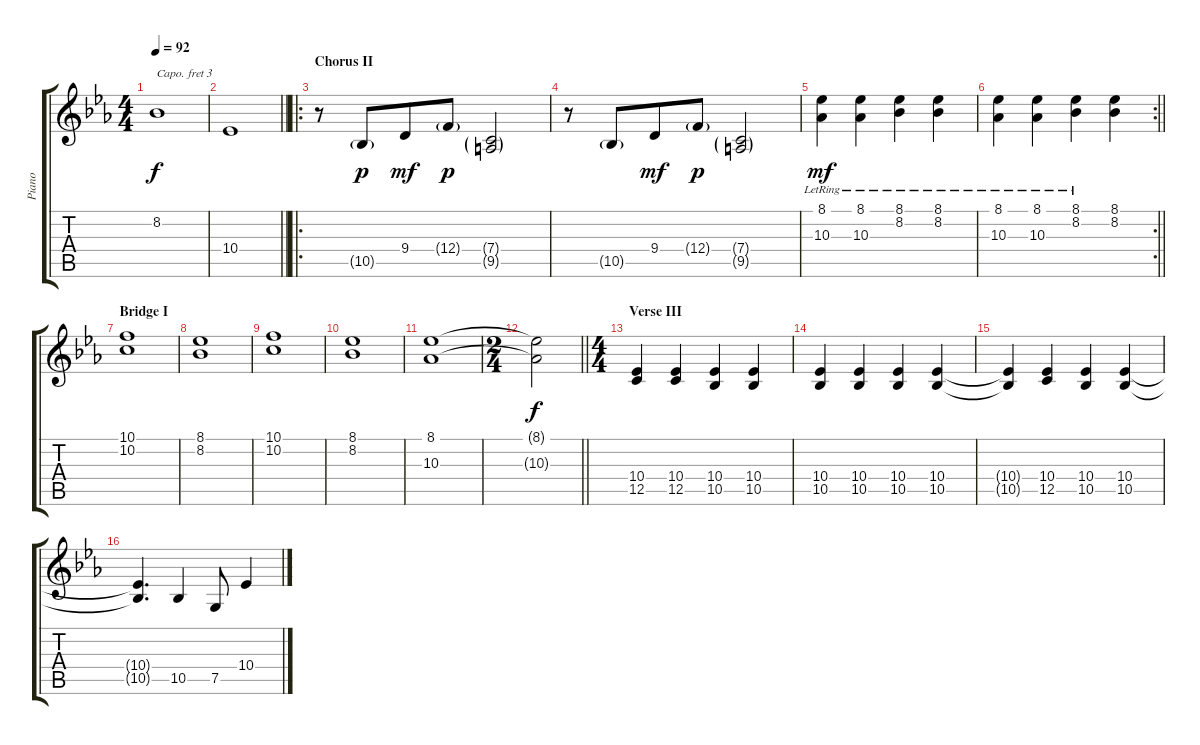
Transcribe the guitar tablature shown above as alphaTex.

\track ("Piano" "Piano") {instrument brightacousticpiano}
\staff {score tabs}
\capo 3
\tuning (E4 B3 G3 D3 A2 E2) {hide}
\ts (4 4)
\tempo 92
\clef g2
\ks eb
8.2.1{dy f} |
\barLineRight lightlight
10.4.1 |
\ro
\section ("" "Chorus II")
r.8 10.5{g}.8{dy p beam merge} 9.4.8{dy mf} 12.4{g}.8{dy p} (7.4{g} 9.5{g}).2 |
r.8 10.5{g}.8{beam merge} 9.4.8{dy mf} 12.4{g}.8{dy p} (7.4{g} 9.5{g}).2 |
(8.1{lr} 10.3{lr}).4{dy mf} (8.1{lr} 10.3{lr}).4 (8.1{lr} 8.2{lr}).4 (8.1{lr} 8.2{lr}).4 |
\rc 2
\barLineRight lightlight
(8.1{lr} 10.3{lr}).4 (8.1{lr} 10.3{lr}).4 (8.1{lr} 8.2{lr}).4 (8.1 8.2).4 |
\section ("" "Bridge I")
(10.1 10.2).1 |
(8.1 8.2).1 |
(10.1 10.2).1 |
(8.1 8.2).1 |
(8.1 10.3).1 |
\ts (2 4)
\barLineRight lightlight
(8.1{t} 10.3{t}).2{dy f} |
\ts (4 4)
\section ("" "Verse III")
(10.4 12.5).4 (10.4 12.5).4 (10.4 10.5).4 (10.4 10.5).4 |
(10.4 10.5).4 (10.4 10.5).4 (10.4 10.5).4 (10.4 10.5).4 |
(10.4{t} 10.5{t}).4 (10.4 12.5).4 (10.4 10.5).4 (10.4 10.5).4 |
(10.4{t} 10.5{t}).4{d} 10.5.4 7.5.8 10.4.4
